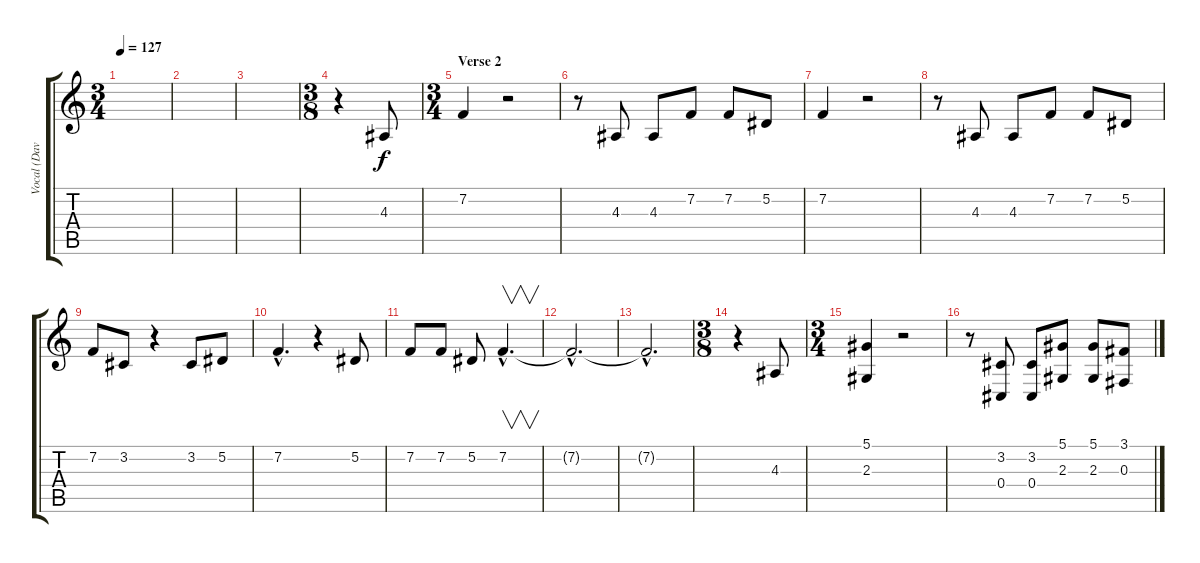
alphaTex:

\track ("Vocal (Davey Havok)" "Vocal (Dav") {instrument synthvoice}
\staff {score tabs}
\tuning (Eb4 Bb3 Gb3 Db3 Ab2 Eb2) {hide}
\ts (3 4)
\tempo 127
\clef g2
\ks c
|
|
|
\ts (3 8)
r.4 4.3.8 |
\ts (3 4)
\section ("" "Verse 2")
7.2.4 r.2 |
r.8 4.3.8 4.3.8 7.2.8 7.2.8 5.2.8 |
7.2.4 r.2 |
r.8 4.3.8 4.3.8 7.2.8 7.2.8 5.2.8 |
7.2.8 3.2.8 r.4 3.2.8 5.2.8 |
7.2{hac}.4{d} r.4 5.2.8 |
7.2.8 7.2.8 5.2.8 7.2{hac}.4{v d} |
7.2{hac t}.2{d} |
7.2{hac t}.2{d} |
\ts (3 8)
r.4 4.3.8 |
\ts (3 4)
(5.1 2.3).4 r.2 |
r.8 (3.2 0.4).8 (3.2 0.4).8 (5.1 2.3).8 (5.1 2.3).8 (3.1 0.3).8
